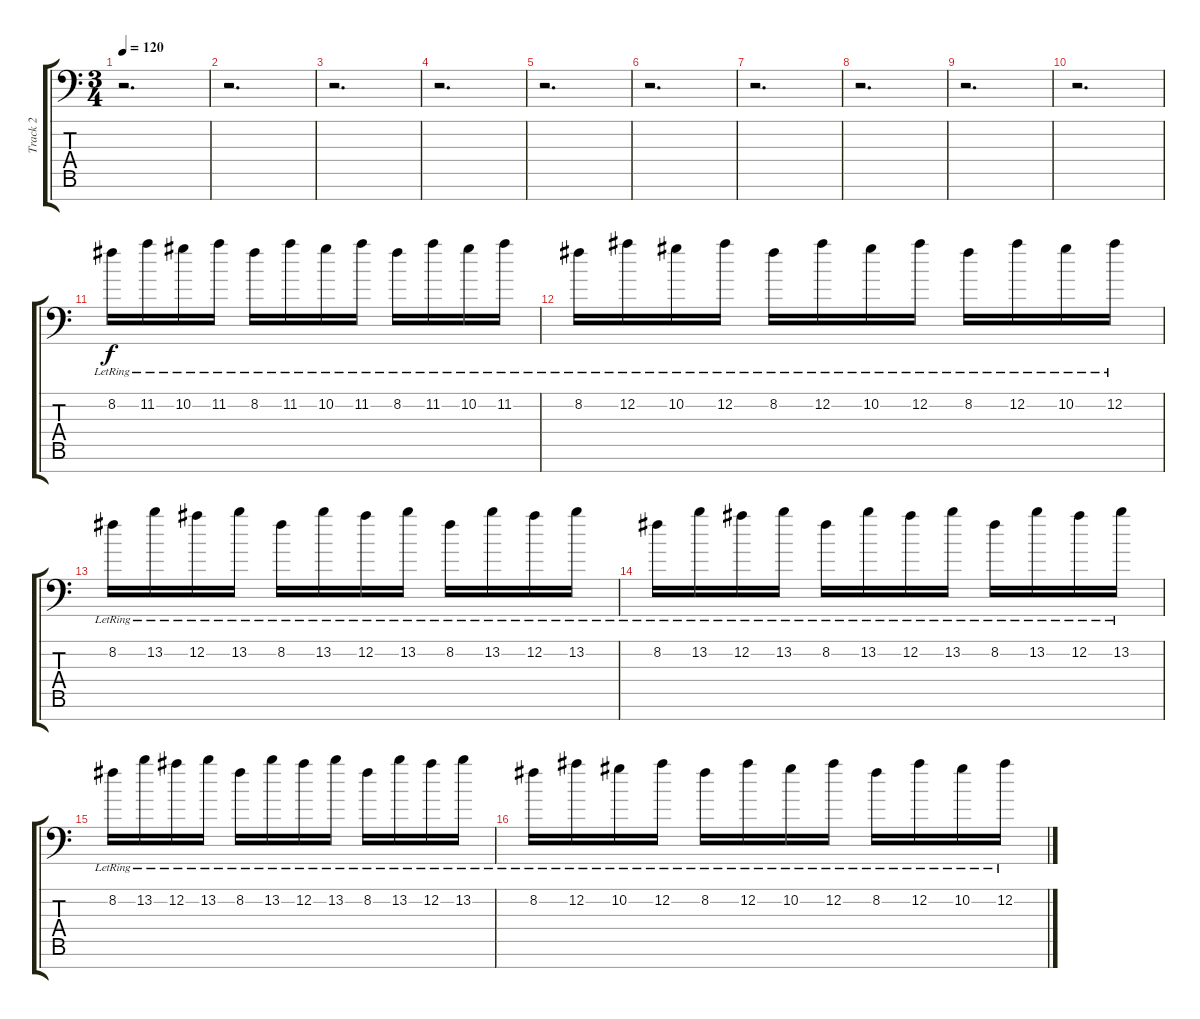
\track ("Track 2" "Track 2") {instrument acousticguitarnylon}
\staff {score tabs}
\tuning (Eb4 Bb3 Gb3 Db3 Ab2 Eb2 Bb1) {hide}
\ts (3 4)
\tempo 120
\clef f4
\ks c
r.2{d dy f} |
r.2{d} |
r.2{d} |
r.2{d} |
r.2{d} |
r.2{d} |
r.2{d} |
r.2{d} |
r.2{d} |
r.2{d} |
8.2{lr}.16 11.2{lr}.16 10.2{lr}.16 11.2{lr}.16 8.2{lr}.16 11.2{lr}.16 10.2{lr}.16 11.2{lr}.16 8.2{lr}.16 11.2{lr}.16 10.2{lr}.16 11.2{lr}.16 |
8.2{lr}.16 12.2{lr}.16 10.2{lr}.16 12.2{lr}.16 8.2{lr}.16 12.2{lr}.16 10.2{lr}.16 12.2{lr}.16 8.2{lr}.16 12.2{lr}.16 10.2{lr}.16 12.2{lr}.16 |
8.2{lr}.16 13.2{lr}.16 12.2{lr}.16 13.2{lr}.16 8.2{lr}.16 13.2{lr}.16 12.2{lr}.16 13.2{lr}.16 8.2{lr}.16 13.2{lr}.16 12.2{lr}.16 13.2{lr}.16 |
8.2{lr}.16 13.2{lr}.16 12.2{lr}.16 13.2{lr}.16 8.2{lr}.16 13.2{lr}.16 12.2{lr}.16 13.2{lr}.16 8.2{lr}.16 13.2{lr}.16 12.2{lr}.16 13.2{lr}.16 |
8.2{lr}.16 13.2{lr}.16 12.2{lr}.16 13.2{lr}.16 8.2{lr}.16 13.2{lr}.16 12.2{lr}.16 13.2{lr}.16 8.2{lr}.16 13.2{lr}.16 12.2{lr}.16 13.2{lr}.16 |
8.2{lr}.16 12.2{lr}.16 10.2{lr}.16 12.2{lr}.16 8.2{lr}.16 12.2{lr}.16 10.2{lr}.16 12.2{lr}.16 8.2{lr}.16 12.2{lr}.16 10.2{lr}.16 12.2{lr}.16
